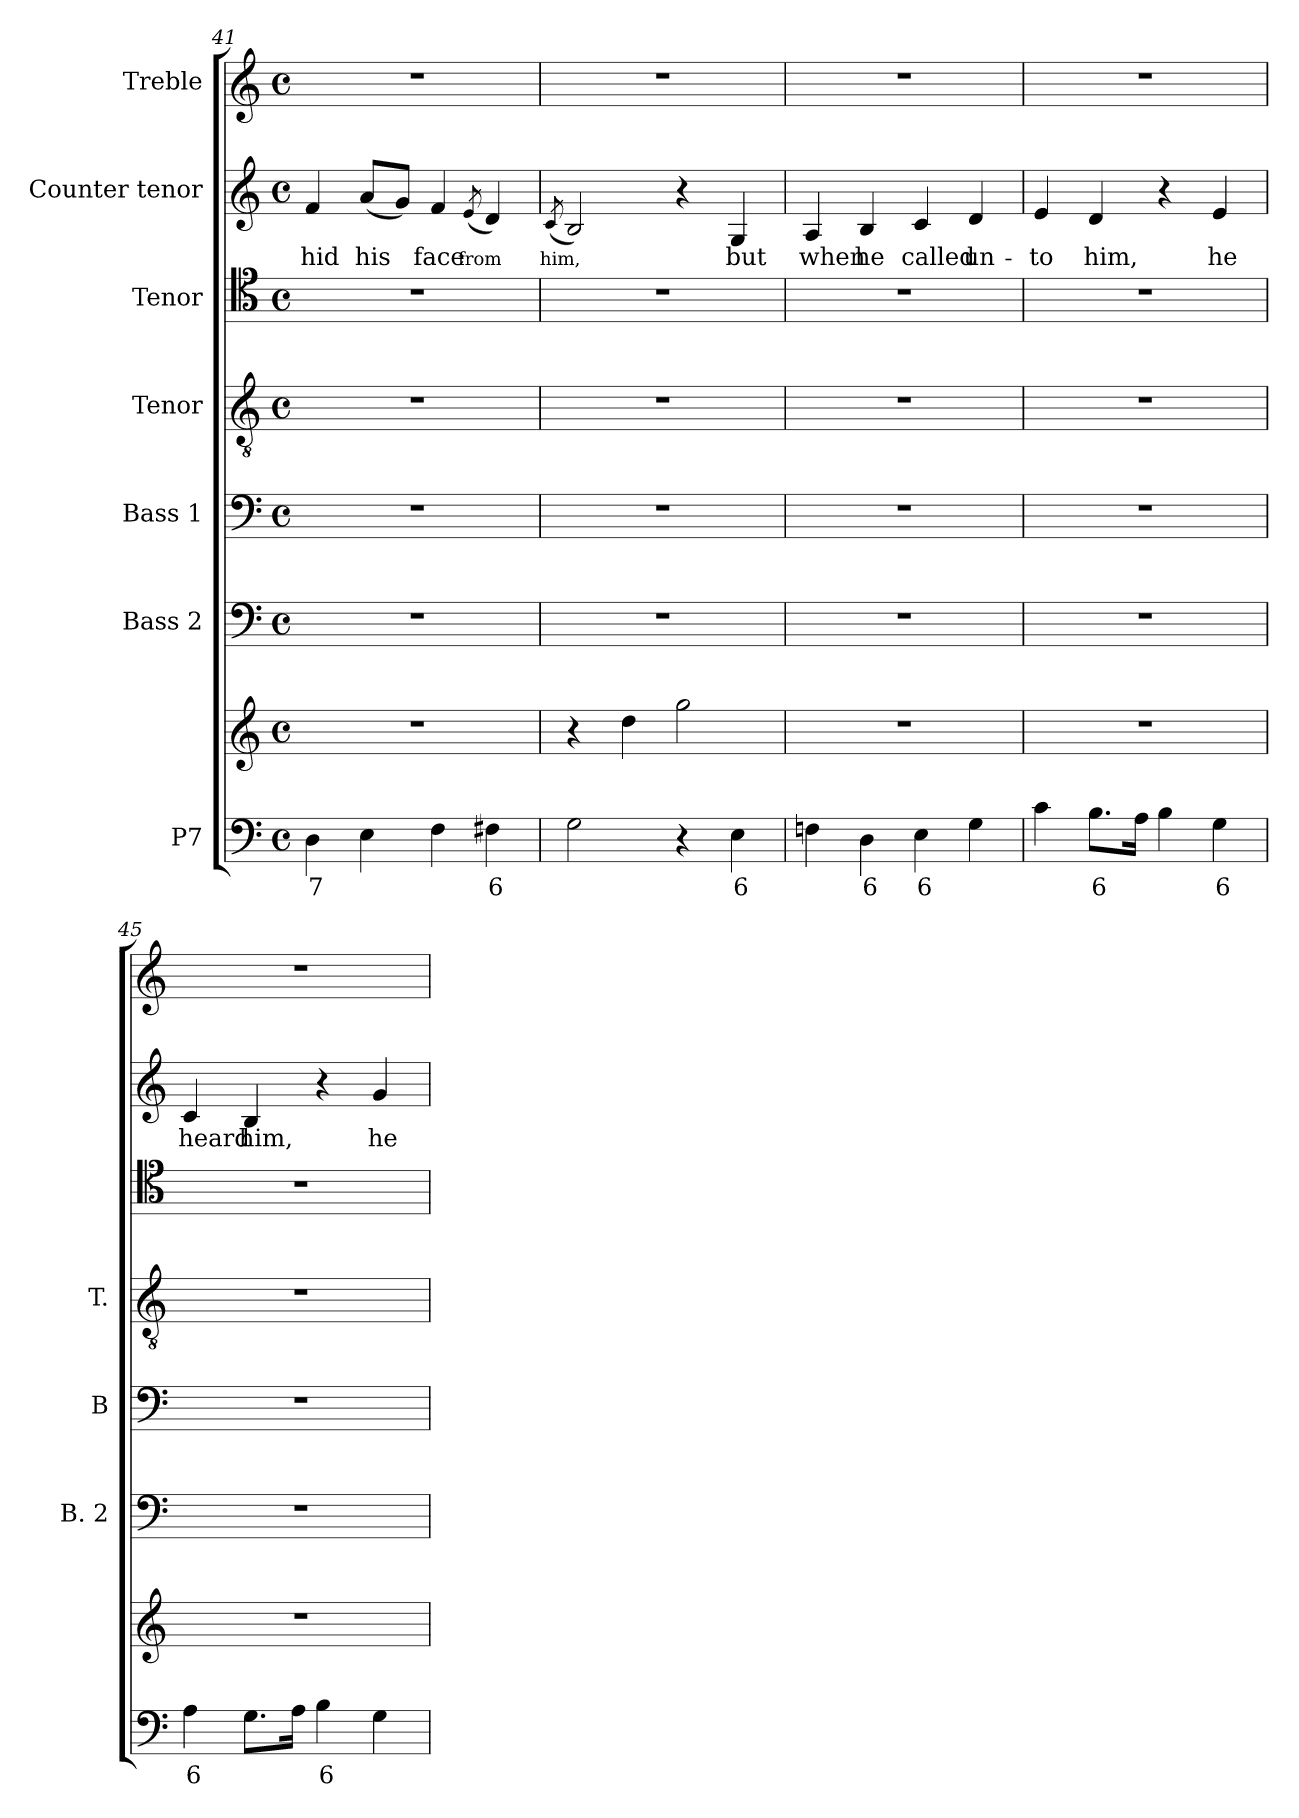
**kern	**text	**kern	**kern	**kern	**kern	**kern	**kern	**text	**kern
*part7	*part7	*part7	*part6	*part5	*part4	*part3	*part2	*part2	*part1
*staff8	*staff8	*staff7	*staff6	*staff5	*staff4	*staff3	*staff2	*staff2	*staff1
*I"P7	*	*	*I"Bass 2	*I"Bass 1	*I"Tenor	*I"Tenor	*I"Counter tenor	*	*I"Treble
*	*	*	*I'B. 2	*I'B	*I'T.	*	*	*	*
!!LO:PB:g=z
*clefF4	*	*clefG2	*clefF4	*clefF4	*clefGv2	*clefC4	*clefG2	*	*clefG2
*	*	*	*	*	*ITrd7c12	*	*	*	*
*k[]	*	*k[]	*k[]	*k[]	*k[]	*k[]	*k[]	*	*k[]
*C:	*	*C:	*C:	*C:	*C:	*C:	*C:	*	*C:
*M4/4	*	*M4/4	*M4/4	*M4/4	*M4/4	*M4/4	*M4/4	*	*M4/4
*met(c)	*	*met(c)	*met(c)	*met(c)	*met(c)	*met(c)	*met(c)	*	*met(c)
=41	=41	=41	=41	=41	=41	=41	=41	=41	=41
!	!LO:LY:b:color=#000000	!	!	!	!	!	!	!	!
!	!	!	!	!	!	!	!	!LO:LY:b:color=#000000	!
4Di\	7	1r	1r	1r	1r	1r	4fi/	hid	1r
!	!	!	!	!	!	!	!	!LO:LY:b:color=#000000	!
4Ei\	.	.	.	.	.	.	(8ai/L	his	.
.	.	.	.	.	.	.	8gi/J)	.	.
!	!	!	!	!	!	!	!	!LO:LY:b:color=#000000	!
4Fi\	.	.	.	.	.	.	4fi/	face	.
!	!	!	!	!	!	!	!	!LO:LY:b:color=#000000	!
.	.	.	.	.	.	.	(8qei/	from	.
!	!LO:LY:b:color=#000000	!	!	!	!	!	!	!	!
4F#Xi\	6	.	.	.	.	.	4di/)	.	.
=42	=42	=42	=42	=42	=42	=42	=42	=42	=42
!	!	!	!	!	!	!	!	!LO:LY:b:color=#000000	!
.	.	.	.	.	.	.	(8qci/	him,	.
2Gi\	.	4r	1r	1r	1r	1r	2Bi/)	.	1r
.	.	4ddi\	.	.	.	.	.	.	.
4r	.	2ggi\	.	.	.	.	4r	.	.
!	!LO:LY:b:color=#000000	!	!	!	!	!	!	!	!
!	!	!	!	!	!	!	!	!LO:LY:b:color=#000000	!
4Ei\	6	.	.	.	.	.	4Gi/	but	.
=43	=43	=43	=43	=43	=43	=43	=43	=43	=43
!	!	!	!	!	!	!	!	!LO:LY:b:color=#000000	!
4Fni\	.	1r	1r	1r	1r	1r	4Ai/	when	1r
!	!LO:LY:b:color=#000000	!	!	!	!	!	!	!	!
!	!	!	!	!	!	!	!	!LO:LY:b:color=#000000	!
4Di\	6	.	.	.	.	.	4Bi/	he	.
!	!LO:LY:b:color=#000000	!	!	!	!	!	!	!	!
!	!	!	!	!	!	!	!	!LO:LY:b:color=#000000	!
4Ei\	6	.	.	.	.	.	4ci/	called	.
!	!	!	!	!	!	!	!	!LO:LY:b:color=#000000	!
4Gi\	.	.	.	.	.	.	4di/	un-	.
=44	=44	=44	=44	=44	=44	=44	=44	=44	=44
!	!	!	!	!	!	!	!	!LO:LY:b:color=#000000	!
4ci\	.	1r	1r	1r	1r	1r	4ei/	-to	1r
!	!LO:LY:b:color=#000000	!	!	!	!	!	!	!	!
!	!	!	!	!	!	!	!	!LO:LY:b:color=#000000	!
8.Bi\L	6	.	.	.	.	.	4di/	him,	.
16Ai\Jk	.	.	.	.	.	.	.	.	.
4Bi\	.	.	.	.	.	.	4r	.	.
!	!LO:LY:b:color=#000000	!	!	!	!	!	!	!	!
!	!	!	!	!	!	!	!	!LO:LY:b:color=#000000	!
4Gi\	6	.	.	.	.	.	4ei/	he	.
=45	=45	=45	=45	=45	=45	=45	=45	=45	=45
!	!LO:LY:b:color=#000000	!	!	!	!	!	!	!	!
!	!	!	!	!	!	!	!	!LO:LY:b:color=#000000	!
4Ai\	6	1r	1r	1r	1r	1r	4ci/	heard	1r
!	!	!	!	!	!	!	!	!LO:LY:b:color=#000000	!
8.Gi\L	.	.	.	.	.	.	4Bi/	him,	.
16Ai\Jk	.	.	.	.	.	.	.	.	.
!	!LO:LY:b:color=#000000	!	!	!	!	!	!	!	!
4Bi\	6	.	.	.	.	.	4r	.	.
!	!	!	!	!	!	!	!	!LO:LY:b:color=#000000	!
4Gi\	.	.	.	.	.	.	4gi/	he	.
=	=	=	=	=	=	=	=	=	=
*-	*-	*-	*-	*-	*-	*-	*-	*-	*-
